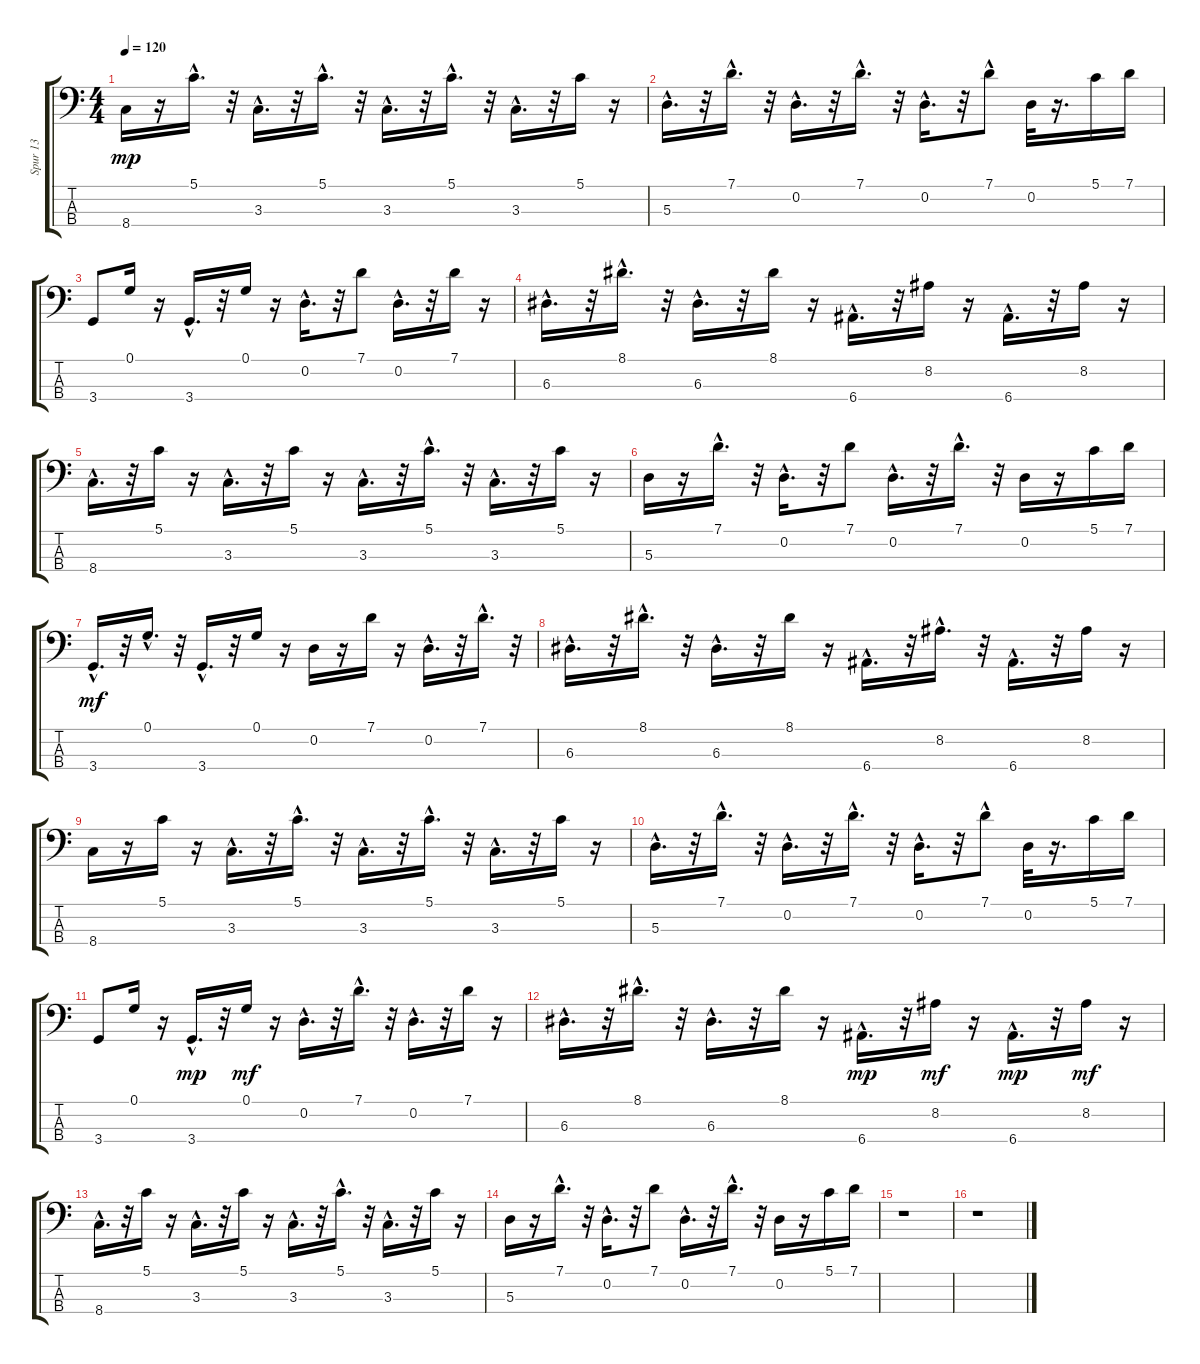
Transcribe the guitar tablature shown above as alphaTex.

\track ("Spur 13" "Spur 13") {instrument acousticbass}
\staff {score tabs}
\tuning (G2 D2 A1 E1) {hide}
\ts (4 4)
\tempo 120
\clef f4
\ks c
8.4.16{dy mp} r.16 5.1{hac}.16{d} r.32 3.3{hac}.16{d} r.32 5.1{hac}.16{d} r.32 3.3{hac}.16{d} r.32 5.1{hac}.16{d} r.32 3.3{hac}.16{d} r.32 5.1.16 r.16 |
5.3{hac}.16{d} r.32 7.1{hac}.16{d} r.32 0.2{hac}.16{d} r.32 7.1{hac}.16{d} r.32 0.2{hac}.16{d} r.32 7.1{hac}.8 0.2.32 r.16{d} 5.1.16 7.1.16 |
3.4.8 0.1.16 r.16 3.4{hac}.16{d} r.32 0.1.16 r.16 0.2{hac}.16{d} r.32 7.1.8 0.2{hac}.16{d} r.32 7.1.16 r.16 |
6.3{hac}.16{d} r.32 8.1{hac}.16{d} r.32 6.3{hac}.16{d} r.32 8.1.16 r.16 6.4{hac}.16{d} r.32 8.2.16 r.16 6.4{hac}.16{d} r.32 8.2.16 r.16 |
8.4{hac}.16{d} r.32 5.1.16 r.16 3.3{hac}.16{d} r.32 5.1.16 r.16 3.3{hac}.16{d} r.32 5.1{hac}.16{d} r.32 3.3{hac}.16{d} r.32 5.1.16 r.16 |
5.3.16 r.16 7.1{hac}.16{d} r.32 0.2{hac}.16{d} r.32 7.1.8 0.2{hac}.16{d} r.32 7.1{hac}.16{d} r.32 0.2.16 r.16 5.1.16 7.1.16 |
3.4{hac}.16{d dy mf} r.32 0.1{hac}.16{d} r.32 3.4{hac}.16{d} r.32 0.1.16 r.16 0.2.16 r.16 7.1.16 r.16 0.2{hac}.16{d} r.32 7.1{hac}.16{d} r.32 |
6.3{hac}.16{d} r.32 8.1{hac}.16{d} r.32 6.3{hac}.16{d} r.32 8.1.16 r.16 6.4{hac}.16{d} r.32 8.2{hac}.16{d} r.32 6.4{hac}.16{d} r.32 8.2.16 r.16 |
8.4.16 r.16 5.1.16 r.16 3.3{hac}.16{d} r.32 5.1{hac}.16{d} r.32 3.3{hac}.16{d} r.32 5.1{hac}.16{d} r.32 3.3{hac}.16{d} r.32 5.1.16 r.16 |
5.3{hac}.16{d} r.32 7.1{hac}.16{d} r.32 0.2{hac}.16{d} r.32 7.1{hac}.16{d} r.32 0.2{hac}.16{d} r.32 7.1{hac}.8 0.2.32 r.16{d} 5.1.16 7.1.16 |
3.4.8 0.1.16 r.16 3.4{hac}.16{d dy mp} r.32 0.1.16{dy mf} r.16 0.2{hac}.16{d} r.32 7.1{hac}.16{d} r.32 0.2{hac}.16{d} r.32 7.1.16 r.16 |
6.3{hac}.16{d} r.32 8.1{hac}.16{d} r.32 6.3{hac}.16{d} r.32 8.1.16 r.16 6.4{hac}.16{d dy mp} r.32 8.2.16{dy mf} r.16 6.4{hac}.16{d dy mp} r.32 8.2.16{dy mf} r.16 |
8.4{hac}.16{d} r.32 5.1.16 r.16 3.3{hac}.16{d} r.32 5.1.16 r.16 3.3{hac}.16{d} r.32 5.1{hac}.16{d} r.32 3.3{hac}.16{d} r.32 5.1.16 r.16 |
5.3.16 r.16 7.1{hac}.16{d} r.32 0.2{hac}.16{d} r.32 7.1.8 0.2{hac}.16{d} r.32 7.1{hac}.16{d} r.32 0.2.16 r.16 5.1.16 7.1.16 |
r.1 |
r.1
